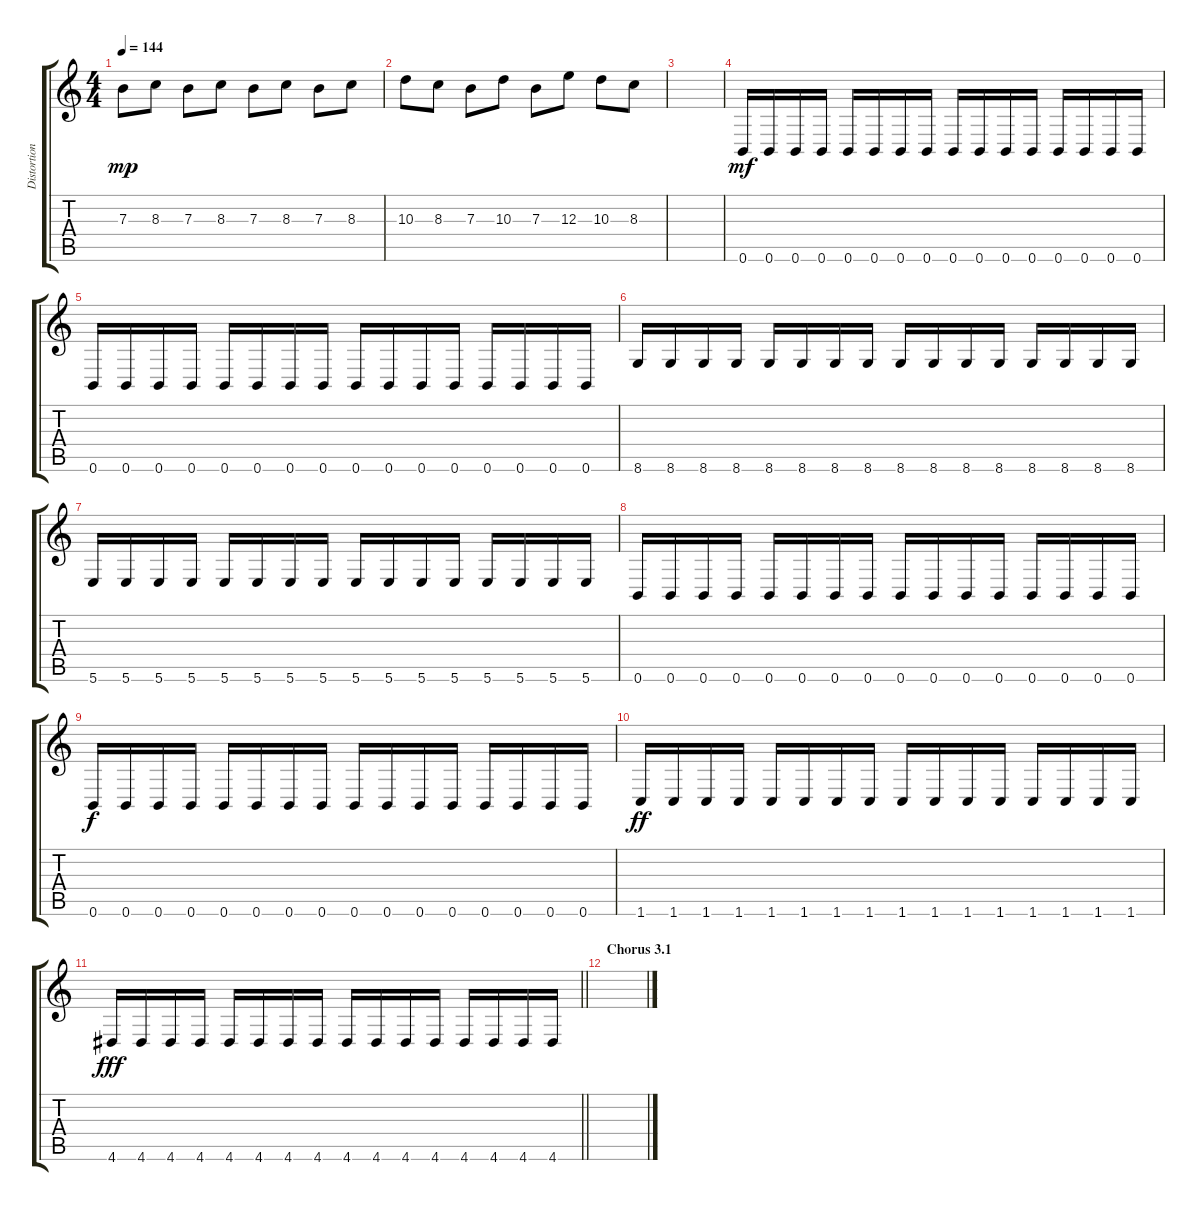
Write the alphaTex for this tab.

\track ("Distortion" "Distortion") {instrument distortionguitar}
\staff {score tabs}
\tuning (Db4 Ab3 E3 B2 Gb2 B1) {hide}
\ts (4 4)
\tempo 144
\clef g2
\ks c
7.3.8{dy mp} 8.3.8 7.3.8 8.3.8 7.3.8 8.3.8 7.3.8 8.3.8 |
10.3.8 8.3.8 7.3.8 10.3.8 7.3.8 12.3.8 10.3.8 8.3.8 |
|
0.6.16{dy mf} 0.6.16 0.6.16 0.6.16 0.6.16 0.6.16 0.6.16 0.6.16 0.6.16 0.6.16 0.6.16 0.6.16 0.6.16 0.6.16 0.6.16 0.6.16 |
0.6.16 0.6.16 0.6.16 0.6.16 0.6.16 0.6.16 0.6.16 0.6.16 0.6.16 0.6.16 0.6.16 0.6.16 0.6.16 0.6.16 0.6.16 0.6.16 |
8.6.16 8.6.16 8.6.16 8.6.16 8.6.16 8.6.16 8.6.16 8.6.16 8.6.16 8.6.16 8.6.16 8.6.16 8.6.16 8.6.16 8.6.16 8.6.16 |
5.6.16 5.6.16 5.6.16 5.6.16 5.6.16 5.6.16 5.6.16 5.6.16 5.6.16 5.6.16 5.6.16 5.6.16 5.6.16 5.6.16 5.6.16 5.6.16 |
0.6.16 0.6.16 0.6.16 0.6.16 0.6.16 0.6.16 0.6.16 0.6.16 0.6.16 0.6.16 0.6.16 0.6.16 0.6.16 0.6.16 0.6.16 0.6.16 |
0.6.16{dy f} 0.6.16 0.6.16 0.6.16 0.6.16 0.6.16 0.6.16 0.6.16 0.6.16 0.6.16 0.6.16 0.6.16 0.6.16 0.6.16 0.6.16 0.6.16 |
1.6.16{dy ff} 1.6.16 1.6.16 1.6.16 1.6.16 1.6.16 1.6.16 1.6.16 1.6.16 1.6.16 1.6.16 1.6.16 1.6.16 1.6.16 1.6.16 1.6.16 |
\barLineRight lightlight
4.6.16{dy fff} 4.6.16 4.6.16 4.6.16 4.6.16 4.6.16 4.6.16 4.6.16 4.6.16 4.6.16 4.6.16 4.6.16 4.6.16 4.6.16 4.6.16 4.6.16 |
\section ("" "Chorus 3.1")
